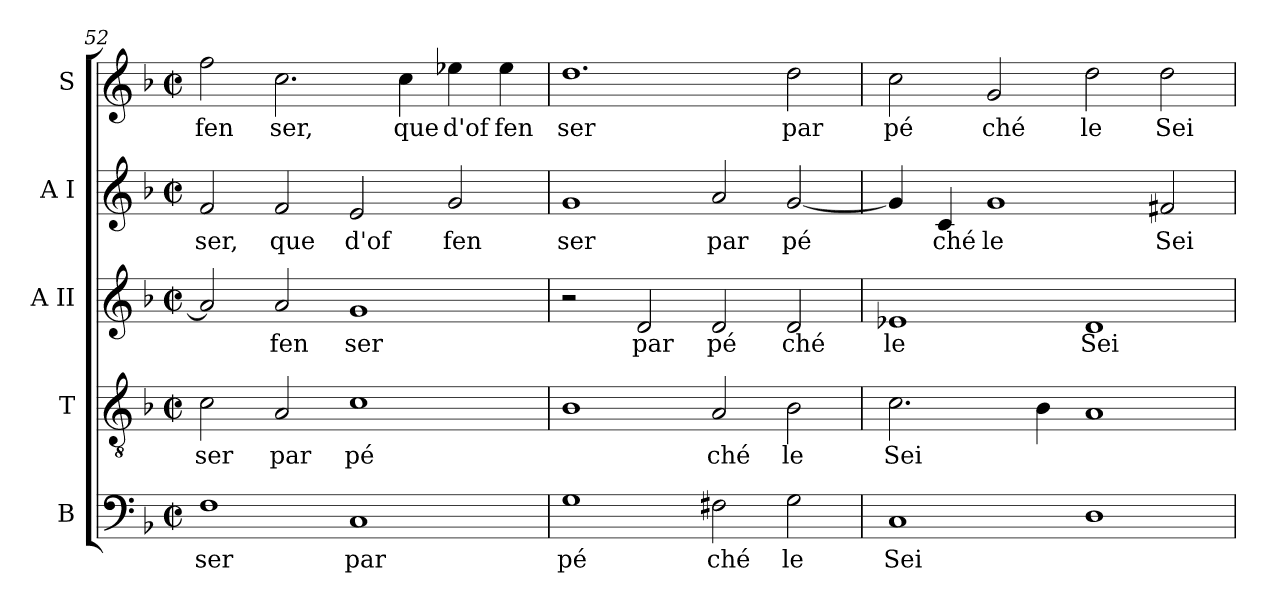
**kern	**text	**kern	**text	**kern	**text	**kern	**text	**kern	**text
*part5	*part5	*part4	*part4	*part3	*part3	*part2	*part2	*part1	*part1
*staff5	*staff5	*staff4	*staff4	*staff3	*staff3	*staff2	*staff2	*staff1	*staff1
*I"B	*	*I"T	*	*I"A II	*	*I"A I	*	*I"S	*
*clefF4	*	*clefGv2	*	*clefG2	*	*clefG2	*	*clefG2	*
*k[b-]	*	*k[b-]	*	*k[b-]	*	*k[b-]	*	*k[b-]	*
*F:	*	*F:	*	*F:	*	*F:	*	*F:	*
*M2/2	*	*M2/2	*	*M2/2	*	*M2/2	*	*M2/2	*
*met(c|)	*	*met(c|)	*	*met(c|)	*	*met(c|)	*	*met(c|)	*
=52	=52	=52	=52	=52	=52	=52	=52	=52	=52
!	!LO:LY:b:cj	!	!LO:LY:b:cj	!	!LO:LY:b:cj	!	!LO:LY:b:cj	!	!LO:LY:b:cj
1F	ser	2c\	ser	2a/]	.	2f/	ser,	2ff\	fen
!	!	!	!LO:LY:b:cj	!	!LO:LY:b:cj	!	!LO:LY:b:cj	!	!LO:LY:b:cj
.	.	2A/	par	2a/	fen	2f/	que	2.cc\	ser,
!	!LO:LY:b:cj	!	!LO:LY:b:cj	!	!LO:LY:b:cj	!	!LO:LY:b:cj	!	!
1C	par	1c	pé	1g	ser	2e/	d'of	.	.
!	!	!	!	!	!	!	!	!	!LO:LY:b:cj
.	.	.	.	.	.	.	.	4cc\	que
!	!	!	!	!	!	!	!LO:LY:b:cj	!	!LO:LY:b:cj
.	.	.	.	.	.	2g/	fen	4ee-X\	d'of
!	!	!	!	!	!	!	!	!	!LO:LY:b:cj
.	.	.	.	.	.	.	.	4ee-\	fen
=53	=53	=53	=53	=53	=53	=53	=53	=53	=53
!	!LO:LY:b:cj	!	!LO:LY:b:cj	!	!	!	!LO:LY:b:cj	!	!LO:LY:b:cj
1G	pé	1B-	.	2r	.	1g	ser	1.dd	ser
!	!	!	!	!	!LO:LY:b:cj	!	!	!	!
.	.	.	.	2d/	par	.	.	.	.
!	!LO:LY:b:cj	!	!LO:LY:b:cj	!	!LO:LY:b:cj	!	!LO:LY:b:cj	!	!
2F#X\	ché	2A/	ché	2d/	pé	2a/	par	.	.
!	!LO:LY:b:cj	!	!LO:LY:b:cj	!	!LO:LY:b:cj	!	!LO:LY:b:cj	!	!LO:LY:b:cj
2G\	le	2B-\	le	2d/	ché	[<2g/	pé	2dd\	par
=54	=54	=54	=54	=54	=54	=54	=54	=54	=54
!	!LO:LY:b:cj	!	!LO:LY:b:cj	!	!LO:LY:b:cj	!	!LO:LY:b:cj	!	!LO:LY:b:cj
1C	Sei	2.c\	Sei	1e-X	le	4g/]	.	2cc\	pé
!	!	!	!	!	!	!	!LO:LY:b:cj	!	!
.	.	.	.	.	.	4c/	ché	.	.
!	!	!	!	!	!	!	!LO:LY:b:cj	!	!LO:LY:b:cj
.	.	.	.	.	.	1g	le	2g/	ché
!	!	!	!LO:LY:b:cj	!	!	!	!	!	!
.	.	4B-\	.	.	.	.	.	.	.
!	!LO:LY:b:cj	!	!LO:LY:b:cj	!	!LO:LY:b:cj	!	!	!	!LO:LY:b:cj
1D	.	1A	.	1d	Sei	.	.	2dd\	le
!	!	!	!	!	!	!	!LO:LY:b:cj	!	!LO:LY:b:cj
.	.	.	.	.	.	2f#/	Sei	2dd\	Sei
=	=	=	=	=	=	=	=	=	=
*-	*-	*-	*-	*-	*-	*-	*-	*-	*-
